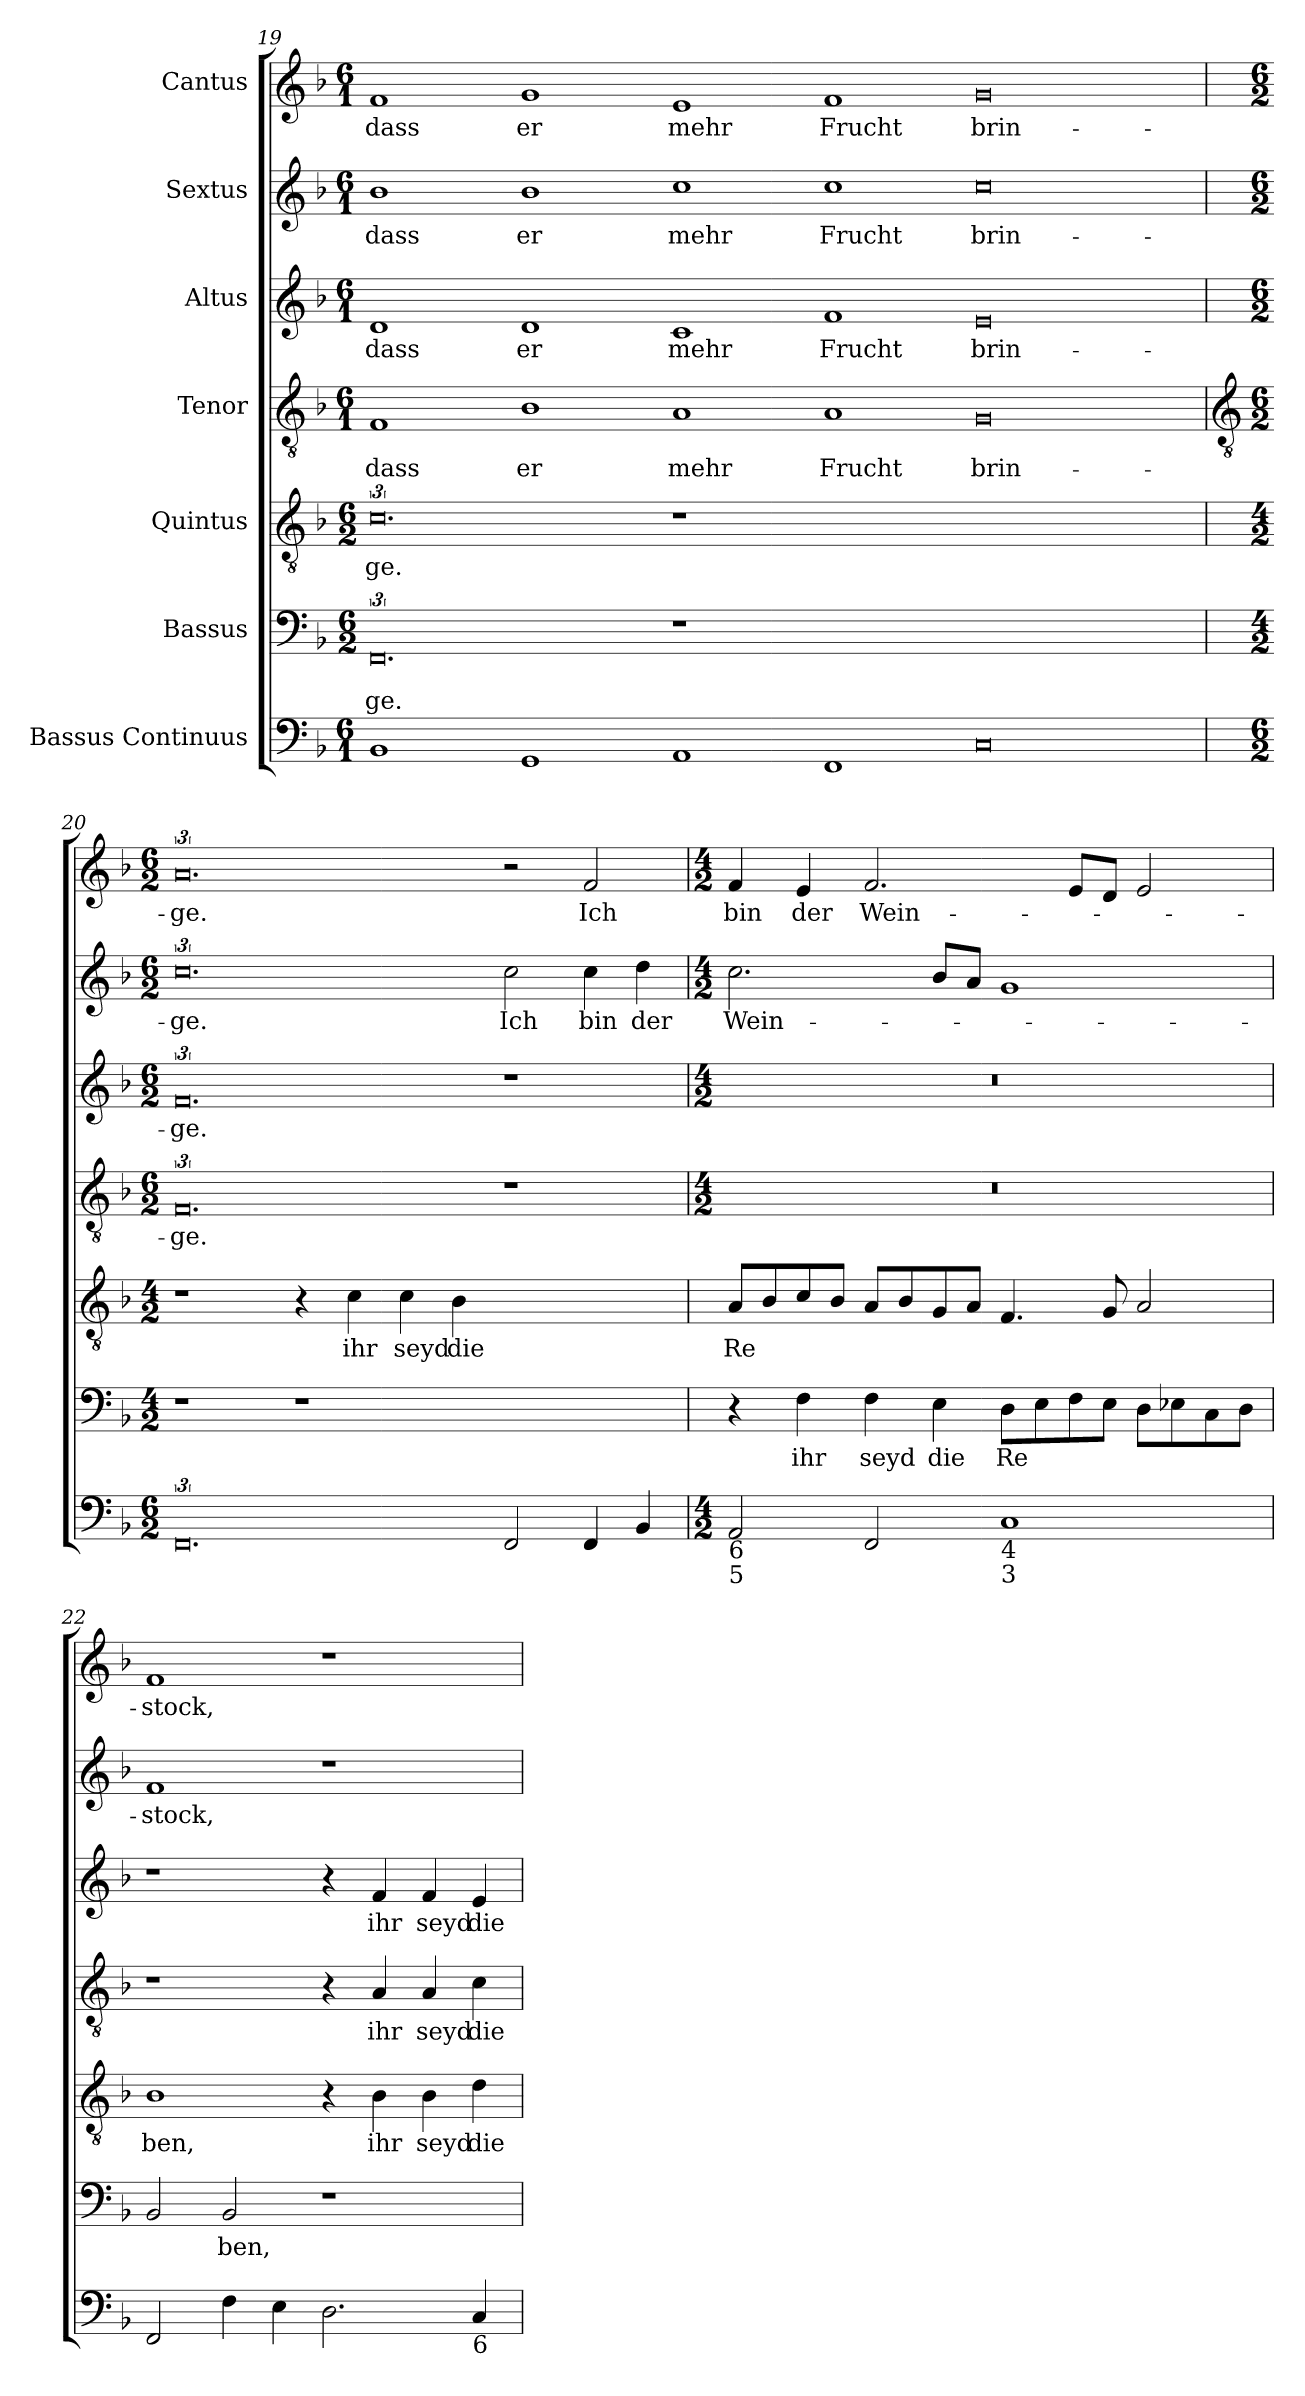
**kern	**kern	**text	**text	**kern	**text	**kern	**text	**kern	**text	**kern	**text	**kern	**text
*part7	*part6	*part6	*part6	*part5	*part5	*part4	*part4	*part3	*part3	*part2	*part2	*part1	*part1
*staff7	*staff6	*staff6	*staff6	*staff5	*staff5	*staff4	*staff4	*staff3	*staff3	*staff2	*staff2	*staff1	*staff1
*I"Bassus Continuus	*I"Bassus	*	*	*I"Quintus	*	*I"Tenor	*	*I"Altus	*	*I"Sextus	*	*I"Cantus	*
!!LO:LB:g=z
*clefF4	*clefF4	*	*	*clefGv2	*	*clefGv2	*	*clefG2	*	*clefG2	*	*clefG2	*
*k[b-]	*k[b-]	*	*	*k[b-]	*	*k[b-]	*	*k[b-]	*	*k[b-]	*	*k[b-]	*
*F:	*F:	*	*	*F:	*	*F:	*	*F:	*	*F:	*	*F:	*
*M6/1	*M6/2	*	*	*M6/2	*	*M6/1	*	*M6/1	*	*M6/1	*	*M6/1	*
=19	=19	=19	=19	=19	=19	=19	=19	=19	=19	=19	=19	=19	=19
!	!	!	!LO:LY:b	!	!LO:LY:b	!	!LO:LY:b	!	!LO:LY:b	!	!LO:LY:b	!	!LO:LY:b
1BB-	3%4.FF	.	-ge.	3%4.c	-ge.	1F	dass	1d	dass	1b-	dass	1f	dass
!	!	!	!	!	!	!	!LO:LY:b	!	!LO:LY:b	!	!LO:LY:b	!	!LO:LY:b
1GG	.	.	.	.	.	1B-	er	1d	er	1b-	er	1g	er
!	!	!	!	!	!	!	!LO:LY:b	!	!LO:LY:b	!	!LO:LY:b	!	!LO:LY:b
1AA	1r	.	.	1r	.	1A	mehr	1c	mehr	1cc	mehr	1e	mehr
!	!	!	!	!	!	!	!LO:LY:b	!	!LO:LY:b	!	!LO:LY:b	!	!LO:LY:b
1FF	0.ryy	.	.	0.ryy	.	1A	Frucht	1f	Frucht	1cc	Frucht	1f	Frucht
!	!	!	!	!	!	!	!LO:LY:b	!	!LO:LY:b	!	!LO:LY:b	!	!LO:LY:b
0C	.	.	.	.	.	0G	brin-	0e	brin-	0cc	brin-	0g	brin-
!!LO:LB:g=z
=20	=20	=20	=20	=20	=20	=20	=20	=20	=20	=20	=20	=20	=20
*	*	*	*	*	*	*clefGv2	*	*	*	*	*	*	*
*M6/2	*M4/2	*	*	*M4/2	*	*M6/2	*	*M6/2	*	*M6/2	*	*M6/2	*
!	!	!	!	!	!	!	!LO:LY:b	!	!LO:LY:b	!	!LO:LY:b	!	!LO:LY:b
3%4.FF	1r	.	.	1r	.	3%4.F	-ge.	3%4.f	-ge.	3%4.cc	-ge.	3%4.a	-ge.
.	1r	.	.	4r	.	.	.	.	.	.	.	.	.
!	!	!	!	!	!LO:LY:b	!	!	!	!	!	!	!	!
.	.	.	.	4c	ihr	.	.	.	.	.	.	.	.
!	!	!	!	!	!LO:LY:b	!	!	!	!	!	!	!	!
.	.	.	.	4c	seyd	.	.	.	.	.	.	.	.
!	!	!	!	!	!LO:LY:b	!	!	!	!	!	!	!	!
.	.	.	.	4B-	die	.	.	.	.	.	.	.	.
!	!	!	!	!	!	!	!	!	!	!	!LO:LY:b	!	!
2FF	1ryy	.	.	1ryy	.	1r	.	1r	.	2cc	Ich	2r	.
!	!	!	!	!	!	!	!	!	!	!	!LO:LY:b	!	!LO:LY:b
4FF	.	.	.	.	.	.	.	.	.	4cc	bin	2f	Ich
!	!	!	!	!	!	!	!	!	!	!	!LO:LY:b	!	!
4BB-	.	.	.	.	.	.	.	.	.	4dd	der	.	.
=21	=21	=21	=21	=21	=21	=21	=21	=21	=21	=21	=21	=21	=21
*M4/2	*	*	*	*	*	*M4/2	*	*M4/2	*	*M4/2	*	*M4/2	*
!LO:TX:b:t=6	!	!	!	!	!	!	!	!	!	!	!	!	!
!LO:TX:b:t=5	!	!	!	!	!	!	!	!	!	!	!	!	!
!	!	!	!	!	!LO:LY:b	!	!	!	!	!	!LO:LY:b	!	!LO:LY:b
2AA	4r	.	.	8A/L	Re	0r	.	0r	.	2.cc	Wein-	4f	bin
.	.	.	.	8B-/	.	.	.	.	.	.	.	.	.
!	!	!LO:LY:b	!	!	!	!	!	!	!	!	!	!	!LO:LY:b
.	4F	ihr	.	8c/	.	.	.	.	.	.	.	4e	der
.	.	.	.	8B-/J	.	.	.	.	.	.	.	.	.
!	!	!LO:LY:b	!	!	!	!	!	!	!	!	!	!	!LO:LY:b
2FF	4F	seyd	.	8AL	.	.	.	.	.	.	.	2.f	Wein-
.	.	.	.	8B-	.	.	.	.	.	.	.	.	.
!	!	!LO:LY:b	!	!	!	!	!	!	!	!	!	!	!
.	4E	die	.	8G	.	.	.	.	.	8b-L	.	.	.
.	.	.	.	8AJ	.	.	.	.	.	8aJ	.	.	.
!LO:TX:b:t=4	!	!	!	!	!	!	!	!	!	!	!	!	!
!LO:TX:b:t=3	!	!	!	!	!	!	!	!	!	!	!	!	!
!	!	!LO:LY:b	!	!	!	!	!	!	!	!	!	!	!
1C	8DL	Re	.	4.F	.	.	.	.	.	1g	.	.	.
.	8E	.	.	.	.	.	.	.	.	.	.	.	.
.	8F	.	.	.	.	.	.	.	.	.	.	8eL	.
.	8EJ	.	.	8G	.	.	.	.	.	.	.	8dJ	.
.	8DL	.	.	2A	.	.	.	.	.	.	.	2e	.
.	8E-X	.	.	.	.	.	.	.	.	.	.	.	.
.	8C	.	.	.	.	.	.	.	.	.	.	.	.
.	8DJ	.	.	.	.	.	.	.	.	.	.	.	.
=22	=22	=22	=22	=22	=22	=22	=22	=22	=22	=22	=22	=22	=22
!	!	!	!	!	!LO:LY:b	!	!	!	!	!	!LO:LY:b	!	!LO:LY:b
2FF	2BB-	.	.	1B-	ben,	1r	.	1r	.	1f	-stock,	1f	-stock,
!	!	!LO:LY:b	!	!	!	!	!	!	!	!	!	!	!
4F	2BB-	ben,	.	.	.	.	.	.	.	.	.	.	.
4E	.	.	.	.	.	.	.	.	.	.	.	.	.
2.D	1r	.	.	4r	.	4r	.	4r	.	1r	.	1r	.
!	!	!	!	!	!LO:LY:b	!	!LO:LY:b	!	!LO:LY:b	!	!	!	!
.	.	.	.	4B-	ihr	4A	ihr	4f	ihr	.	.	.	.
!	!	!	!	!	!LO:LY:b	!	!LO:LY:b	!	!LO:LY:b	!	!	!	!
.	.	.	.	4B-	seyd	4A	seyd	4f	seyd	.	.	.	.
!LO:TX:b:t=6	!	!	!	!	!	!	!	!	!	!	!	!	!
!	!	!	!	!	!LO:LY:b	!	!LO:LY:b	!	!LO:LY:b	!	!	!	!
4C	.	.	.	4d	die	4c	die	4e	die	.	.	.	.
=	=	=	=	=	=	=	=	=	=	=	=	=	=
*-	*-	*-	*-	*-	*-	*-	*-	*-	*-	*-	*-	*-	*-
